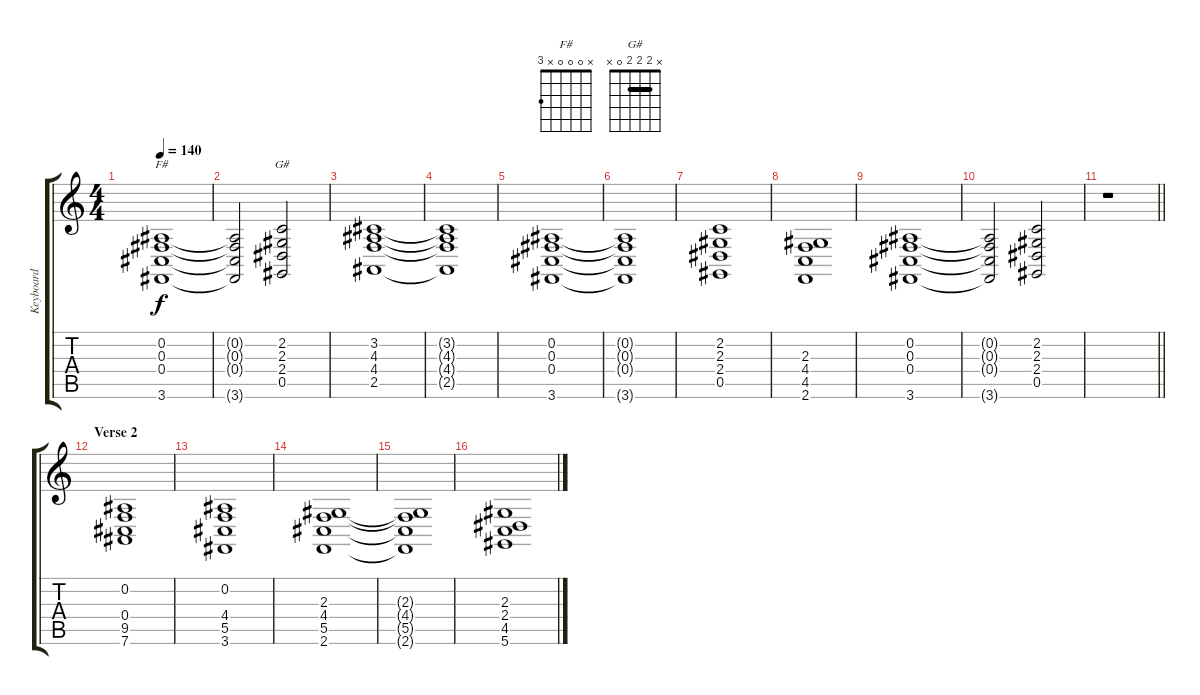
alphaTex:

\track ("Keyboard" "Keyboard") {instrument drawbarorgan}
\staff {score tabs}
\tuning (Eb4 Bb3 Gb3 Db3 Ab2 Eb2) {hide}
\chord ("F#" x 0 0 0 x 3)
\chord ("G#" x 2 2 2 0 x) {barre 2}
\ts (4 4)
\tempo 140
\clef g2
\ks c
(0.2 0.3 0.4 3.6).1{ch "F#" dy f} |
(0.2{t} 0.3{t} 0.4{t} 3.6{t}).2 (2.2 2.3 2.4 0.5).2{ch "G#"} |
(3.2 4.3 4.4 2.5).1 |
(3.2{t} 4.3{t} 4.4{t} 2.5{t}).1 |
(0.2 0.3 0.4 3.6).1 |
(0.2{t} 0.3{t} 0.4{t} 3.6{t}).1 |
(2.2 2.3 2.4 0.5).1 |
(2.3 4.4 4.5 2.6).1 |
(0.2 0.3 0.4 3.6).1 |
(0.2{t} 0.3{t} 0.4{t} 3.6{t}).2 (2.2 2.3 2.4 0.5).2 |
\barLineRight lightlight
r.1 |
\section ("" "Verse 2")
(0.2 0.4 9.5 7.6).1 |
(0.2 4.4 5.5 3.6).1 |
(2.3 4.4 5.5 2.6).1 |
(2.3{t} 4.4{t} 5.5{t} 2.6{t}).1 |
(2.3 2.4 4.5 5.6).1
